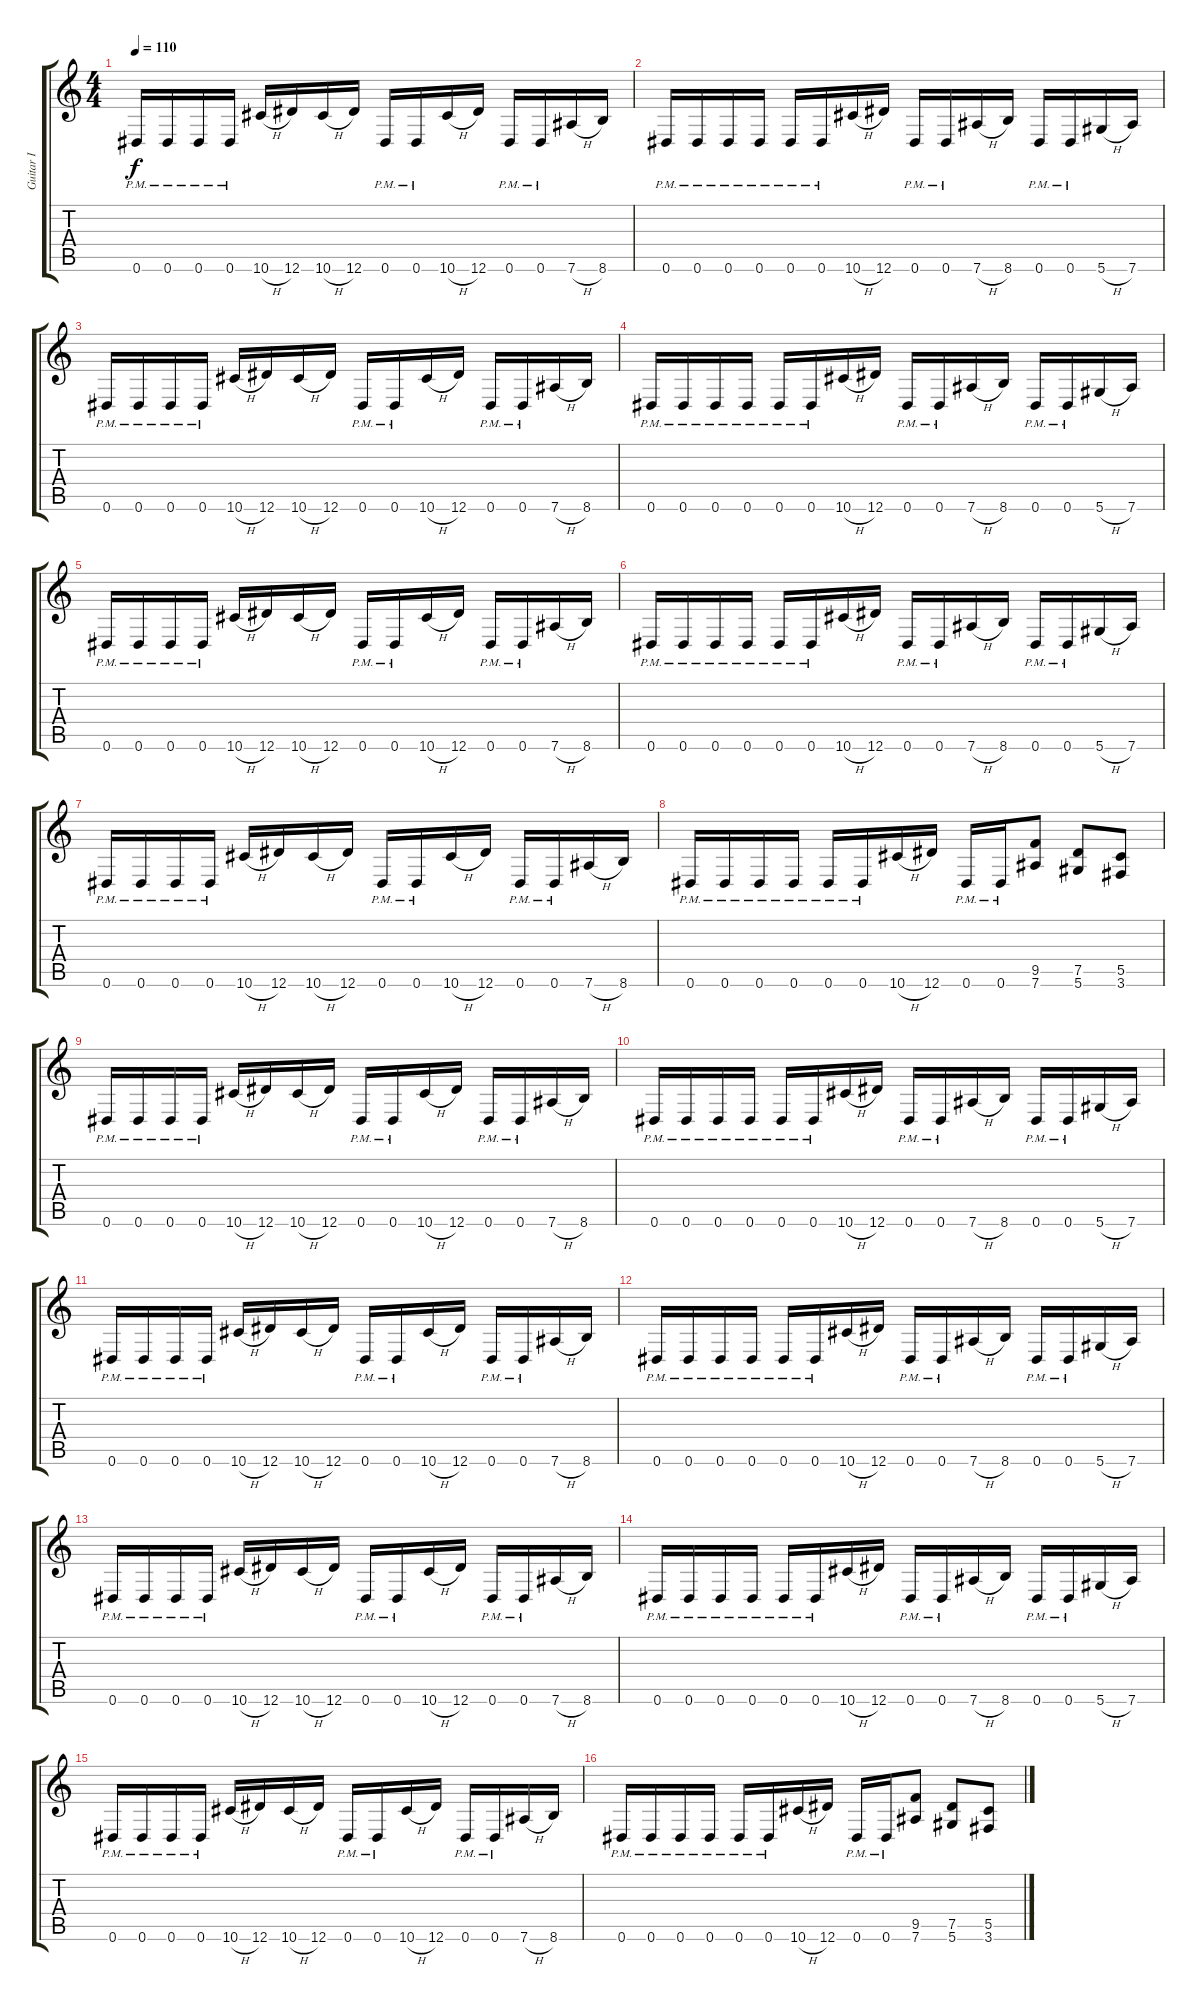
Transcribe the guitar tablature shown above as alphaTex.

\track ("Guitar I" "Guitar I") {instrument distortionguitar}
\staff {score tabs}
\tuning (Eb4 Bb3 Gb3 Db3 Ab2 Eb2) {hide}
\ts (4 4)
\tempo 110
\clef g2
\ks c
0.6{pm}.16{dy f instrument distortionguitar} 0.6{pm}.16 0.6{pm}.16 0.6{pm}.16 10.6{h}.16 12.6.16 10.6{h}.16 12.6.16 0.6{pm}.16 0.6{pm}.16 10.6{h}.16 12.6.16 0.6{pm}.16 0.6{pm}.16 7.6{h}.16 8.6.16 |
0.6{pm}.16 0.6{pm}.16 0.6{pm}.16 0.6{pm}.16 0.6{pm}.16 0.6{pm}.16 10.6{h}.16 12.6.16 0.6{pm}.16 0.6{pm}.16 7.6{h}.16 8.6.16 0.6{pm}.16 0.6{pm}.16 5.6{h}.16 7.6.16 |
0.6{pm}.16 0.6{pm}.16 0.6{pm}.16 0.6{pm}.16 10.6{h}.16 12.6.16 10.6{h}.16 12.6.16 0.6{pm}.16 0.6{pm}.16 10.6{h}.16 12.6.16 0.6{pm}.16 0.6{pm}.16 7.6{h}.16 8.6.16 |
0.6{pm}.16 0.6{pm}.16 0.6{pm}.16 0.6{pm}.16 0.6{pm}.16 0.6{pm}.16 10.6{h}.16 12.6.16 0.6{pm}.16 0.6{pm}.16 7.6{h}.16 8.6.16 0.6{pm}.16 0.6{pm}.16 5.6{h}.16 7.6.16 |
0.6{pm}.16 0.6{pm}.16 0.6{pm}.16 0.6{pm}.16 10.6{h}.16 12.6.16 10.6{h}.16 12.6.16 0.6{pm}.16 0.6{pm}.16 10.6{h}.16 12.6.16 0.6{pm}.16 0.6{pm}.16 7.6{h}.16 8.6.16 |
0.6{pm}.16 0.6{pm}.16 0.6{pm}.16 0.6{pm}.16 0.6{pm}.16 0.6{pm}.16 10.6{h}.16 12.6.16 0.6{pm}.16 0.6{pm}.16 7.6{h}.16 8.6.16 0.6{pm}.16 0.6{pm}.16 5.6{h}.16 7.6.16 |
0.6{pm}.16 0.6{pm}.16 0.6{pm}.16 0.6{pm}.16 10.6{h}.16 12.6.16 10.6{h}.16 12.6.16 0.6{pm}.16 0.6{pm}.16 10.6{h}.16 12.6.16 0.6{pm}.16 0.6{pm}.16 7.6{h}.16 8.6.16 |
0.6{pm}.16 0.6{pm}.16 0.6{pm}.16 0.6{pm}.16 0.6{pm}.16 0.6{pm}.16 10.6{h}.16 12.6.16 0.6{pm}.16 0.6{pm}.16 (9.5 7.6).8 (7.5 5.6).8 (5.5 3.6).8 |
0.6{pm}.16 0.6{pm}.16 0.6{pm}.16 0.6{pm}.16 10.6{h}.16 12.6.16 10.6{h}.16 12.6.16 0.6{pm}.16 0.6{pm}.16 10.6{h}.16 12.6.16 0.6{pm}.16 0.6{pm}.16 7.6{h}.16 8.6.16 |
0.6{pm}.16 0.6{pm}.16 0.6{pm}.16 0.6{pm}.16 0.6{pm}.16 0.6{pm}.16 10.6{h}.16 12.6.16 0.6{pm}.16 0.6{pm}.16 7.6{h}.16 8.6.16 0.6{pm}.16 0.6{pm}.16 5.6{h}.16 7.6.16 |
0.6{pm}.16 0.6{pm}.16 0.6{pm}.16 0.6{pm}.16 10.6{h}.16 12.6.16 10.6{h}.16 12.6.16 0.6{pm}.16 0.6{pm}.16 10.6{h}.16 12.6.16 0.6{pm}.16 0.6{pm}.16 7.6{h}.16 8.6.16 |
0.6{pm}.16 0.6{pm}.16 0.6{pm}.16 0.6{pm}.16 0.6{pm}.16 0.6{pm}.16 10.6{h}.16 12.6.16 0.6{pm}.16 0.6{pm}.16 7.6{h}.16 8.6.16 0.6{pm}.16 0.6{pm}.16 5.6{h}.16 7.6.16 |
0.6{pm}.16 0.6{pm}.16 0.6{pm}.16 0.6{pm}.16 10.6{h}.16 12.6.16 10.6{h}.16 12.6.16 0.6{pm}.16 0.6{pm}.16 10.6{h}.16 12.6.16 0.6{pm}.16 0.6{pm}.16 7.6{h}.16 8.6.16 |
0.6{pm}.16 0.6{pm}.16 0.6{pm}.16 0.6{pm}.16 0.6{pm}.16 0.6{pm}.16 10.6{h}.16 12.6.16 0.6{pm}.16 0.6{pm}.16 7.6{h}.16 8.6.16 0.6{pm}.16 0.6{pm}.16 5.6{h}.16 7.6.16 |
0.6{pm}.16 0.6{pm}.16 0.6{pm}.16 0.6{pm}.16 10.6{h}.16 12.6.16 10.6{h}.16 12.6.16 0.6{pm}.16 0.6{pm}.16 10.6{h}.16 12.6.16 0.6{pm}.16 0.6{pm}.16 7.6{h}.16 8.6.16 |
0.6{pm}.16 0.6{pm}.16 0.6{pm}.16 0.6{pm}.16 0.6{pm}.16 0.6{pm}.16 10.6{h}.16 12.6.16 0.6{pm}.16 0.6{pm}.16 (9.5 7.6).8 (7.5 5.6).8 (5.5 3.6).8
